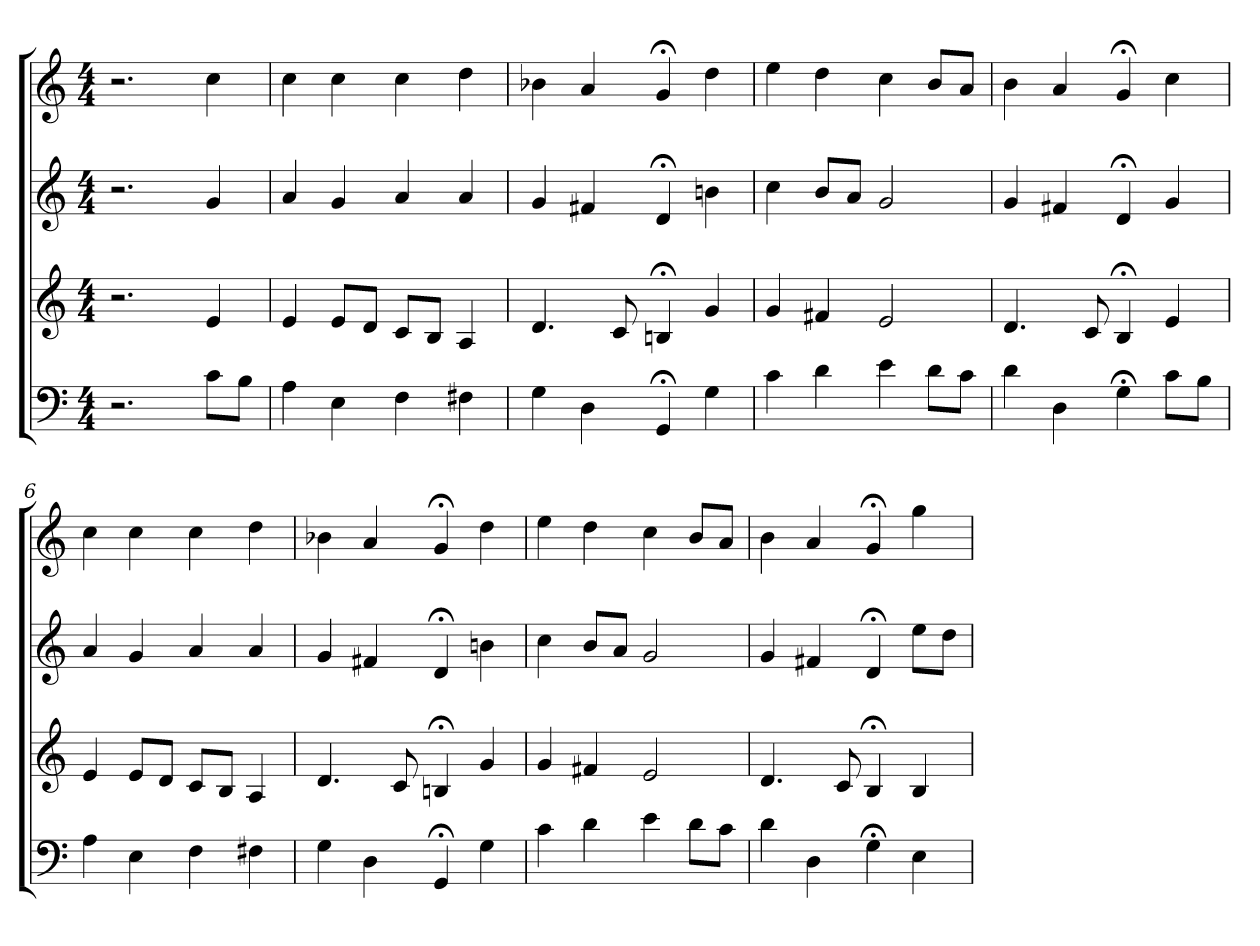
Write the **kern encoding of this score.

**kern	**kern	**kern	**kern
*part4	*part3	*part2	*part1
*staff4	*staff3	*staff2	*staff1
*clefF4	*clefG2	*clefG2	*clefG2
*k[]	*k[]	*k[]	*k[]
*C:	*C:	*C:	*C:
*M4/4	*M4/4	*M4/4	*M4/4
=1	=1	=1	=1
2.r	2.r	2.r	2.r
8c\L	4e	4g	4cc
8B\J	.	.	.
=2	=2	=2	=2
4A	4e	4a	4cc
4E	8e/L	4g	4cc
.	8d/J	.	.
4F	8c/L	4a	4cc
.	8B/J	.	.
4F#X	4A	4a	4dd
=3	=3	=3	=3
4G	4.d	4g	4b-X
4D	.	4f#X	4a
.	8c	.	.
4GG;<	4Bn;<	4d;<	4g;<
4G	4g	4bn	4dd
=4	=4	=4	=4
4c	4g	4cc	4ee
4d	4f#X	8b/L	4dd
.	.	8a/J	.
4e	2e	2g	4cc
8d\L	.	.	8b/L
8c\J	.	.	8a/J
=5	=5	=5	=5
4d	4.d	4g	4b
4D	.	4f#X	4a
.	8c	.	.
4G;<	4B;<	4d;<	4g;<
8c\L	4e	4g	4cc
8B\J	.	.	.
=6	=6	=6	=6
4A	4e	4a	4cc
4E	8e/L	4g	4cc
.	8d/J	.	.
4F	8c/L	4a	4cc
.	8B/J	.	.
4F#X	4A	4a	4dd
=7	=7	=7	=7
4G	4.d	4g	4b-X
4D	.	4f#X	4a
.	8c	.	.
4GG;<	4Bn;<	4d;<	4g;<
4G	4g	4bn	4dd
=8	=8	=8	=8
4c	4g	4cc	4ee
4d	4f#X	8b/L	4dd
.	.	8a/J	.
4e	2e	2g	4cc
8d\L	.	.	8b/L
8c\J	.	.	8a/J
=9	=9	=9	=9
4d	4.d	4g	4b
4D	.	4f#X	4a
.	8c	.	.
4G;<	4B;<	4d;<	4g;<
4E	4B	8ee\L	4gg
.	.	8dd\J	.
=	=	=	=
*-	*-	*-	*-
